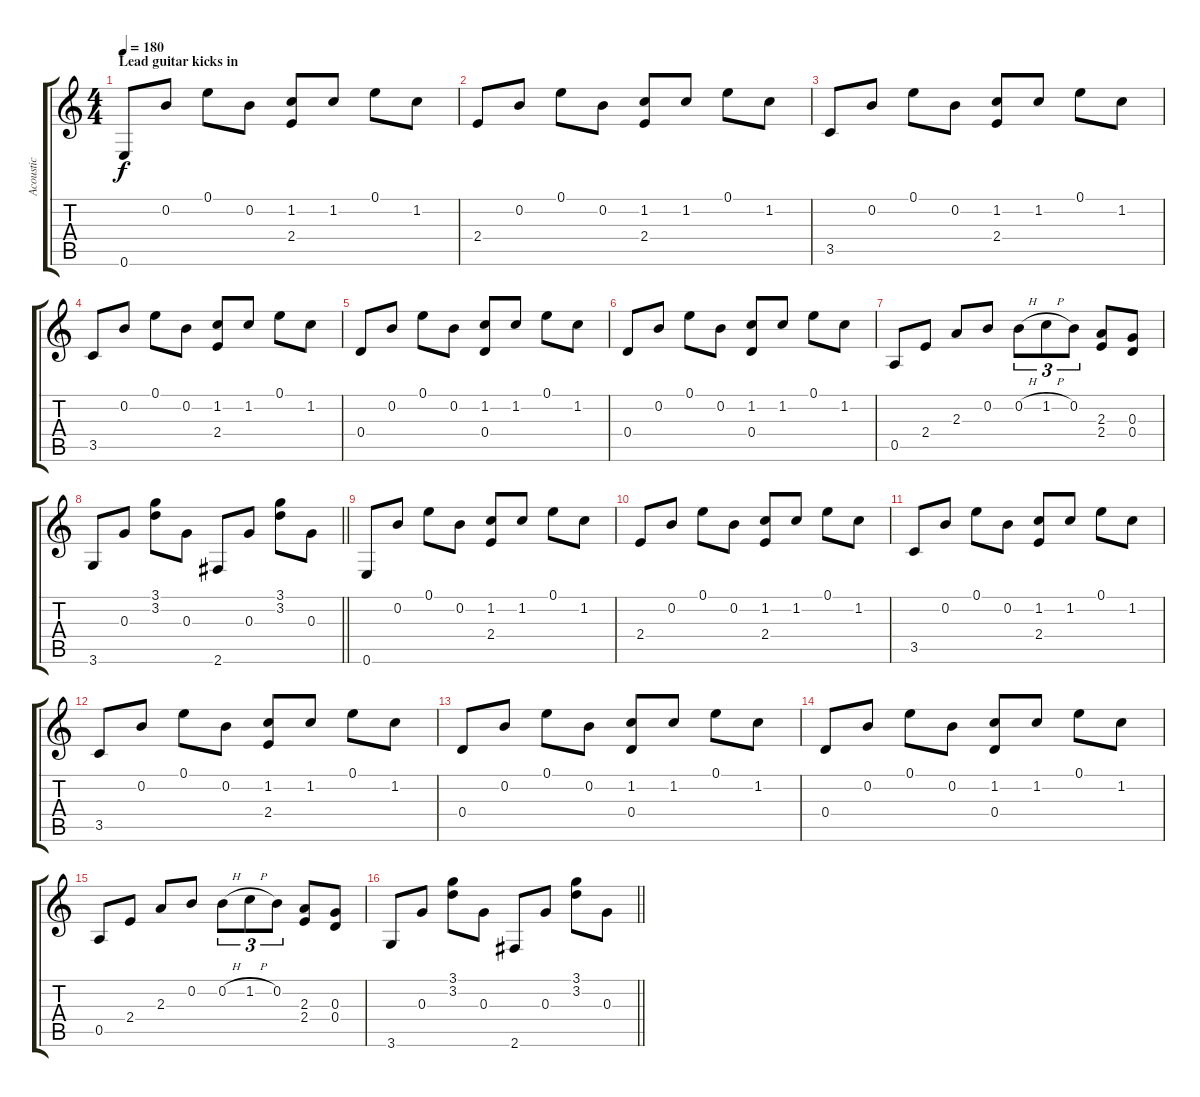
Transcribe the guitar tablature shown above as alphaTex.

\track ("Acoustic" "Acoustic") {instrument acousticguitarsteel}
\staff {score tabs}
\tuning (E4 B3 G3 D3 A2 E2) {hide}
\ts (4 4)
\section ("" "Lead guitar kicks in")
\tempo 180
\clef g2
\ks c
0.6.8{dy f} 0.2.8 0.1.8 0.2.8 (1.2 2.4).8 1.2.8 0.1.8 1.2.8 |
2.4.8 0.2.8 0.1.8 0.2.8 (1.2 2.4).8 1.2.8 0.1.8 1.2.8 |
3.5.8 0.2.8 0.1.8 0.2.8 (1.2 2.4).8 1.2.8 0.1.8 1.2.8 |
3.5.8 0.2.8 0.1.8 0.2.8 (1.2 2.4).8 1.2.8 0.1.8 1.2.8 |
0.4.8 0.2.8 0.1.8 0.2.8 (1.2 0.4).8 1.2.8 0.1.8 1.2.8 |
0.4.8 0.2.8 0.1.8 0.2.8 (1.2 0.4).8 1.2.8 0.1.8 1.2.8 |
0.5.8 2.4.8 2.3.8 0.2.8 0.2{h}.8{tu (3 2)} 1.2{h}.8{tu (3 2)} 0.2.8{tu (3 2)} (2.3 2.4).8 (0.3 0.4).8 |
\barLineRight lightlight
3.6.8 0.3.8 (3.1 3.2).8 0.3.8 2.6.8 0.3.8 (3.1 3.2).8 0.3.8 |
0.6.8 0.2.8 0.1.8 0.2.8 (1.2 2.4).8 1.2.8 0.1.8 1.2.8 |
2.4.8 0.2.8 0.1.8 0.2.8 (1.2 2.4).8 1.2.8 0.1.8 1.2.8 |
3.5.8 0.2.8 0.1.8 0.2.8 (1.2 2.4).8 1.2.8 0.1.8 1.2.8 |
3.5.8 0.2.8 0.1.8 0.2.8 (1.2 2.4).8 1.2.8 0.1.8 1.2.8 |
0.4.8 0.2.8 0.1.8 0.2.8 (1.2 0.4).8 1.2.8 0.1.8 1.2.8 |
0.4.8 0.2.8 0.1.8 0.2.8 (1.2 0.4).8 1.2.8 0.1.8 1.2.8 |
0.5.8 2.4.8 2.3.8 0.2.8 0.2{h}.8{tu (3 2)} 1.2{h}.8{tu (3 2)} 0.2.8{tu (3 2)} (2.3 2.4).8 (0.3 0.4).8 |
\barLineRight lightlight
3.6.8 0.3.8 (3.1 3.2).8 0.3.8 2.6.8 0.3.8 (3.1 3.2).8 0.3.8
